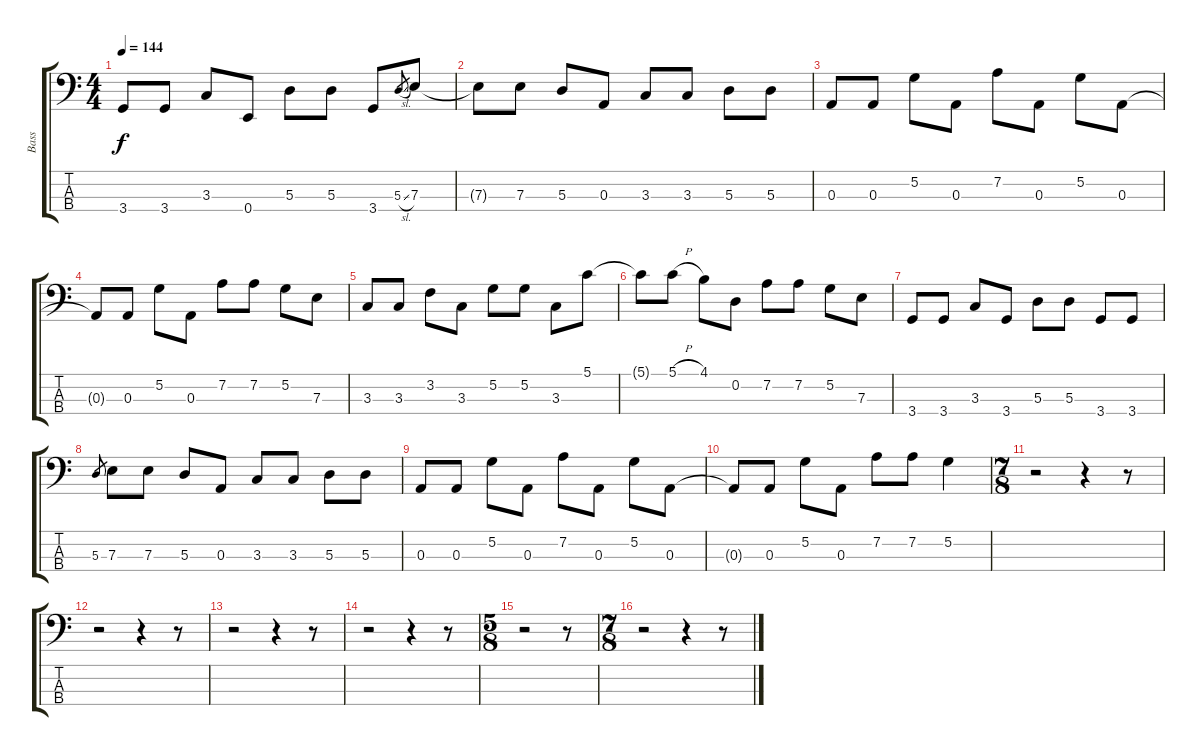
\track ("Bass" "Bass") {instrument electricbassfinger}
\staff {score tabs}
\tuning (G2 D2 A1 E1) {hide}
\ts (4 4)
\tempo 144
\clef f4
\ks c
3.4.8{dy f} 3.4.8 3.3.8 0.4.8 5.3.8 5.3.8 3.4.8 5.3{sl}.8{gr} 7.3.8 |
7.3{t}.8 7.3.8 5.3.8 0.3.8 3.3.8 3.3.8 5.3.8 5.3.8 |
0.3.8 0.3.8 5.2.8 0.3.8 7.2.8 0.3.8 5.2.8 0.3.8 |
0.3{t}.8 0.3.8 5.2.8 0.3.8 7.2.8 7.2.8 5.2.8 7.3.8 |
3.3.8 3.3.8 3.2.8 3.3.8 5.2.8 5.2.8 3.3.8 5.1.8 |
5.1{t}.8 5.1{h}.8 4.1.8 0.2.8 7.2.8 7.2.8 5.2.8 7.3.8 |
3.4.8 3.4.8 3.3.8 3.4.8 5.3.8 5.3.8 3.4.8 3.4.8 |
5.3.8{gr} 7.3.8 7.3.8 5.3.8 0.3.8 3.3.8 3.3.8 5.3.8 5.3.8 |
0.3.8 0.3.8 5.2.8 0.3.8 7.2.8 0.3.8 5.2.8 0.3.8 |
0.3{t}.8 0.3.8 5.2.8 0.3.8 7.2.8 7.2.8 5.2.4 |
\ts (7 8)
r.2 r.4 r.8 |
r.2 r.4 r.8 |
r.2 r.4 r.8 |
r.2 r.4 r.8 |
\ts (5 8)
r.2 r.8 |
\ts (7 8)
r.2 r.4 r.8
